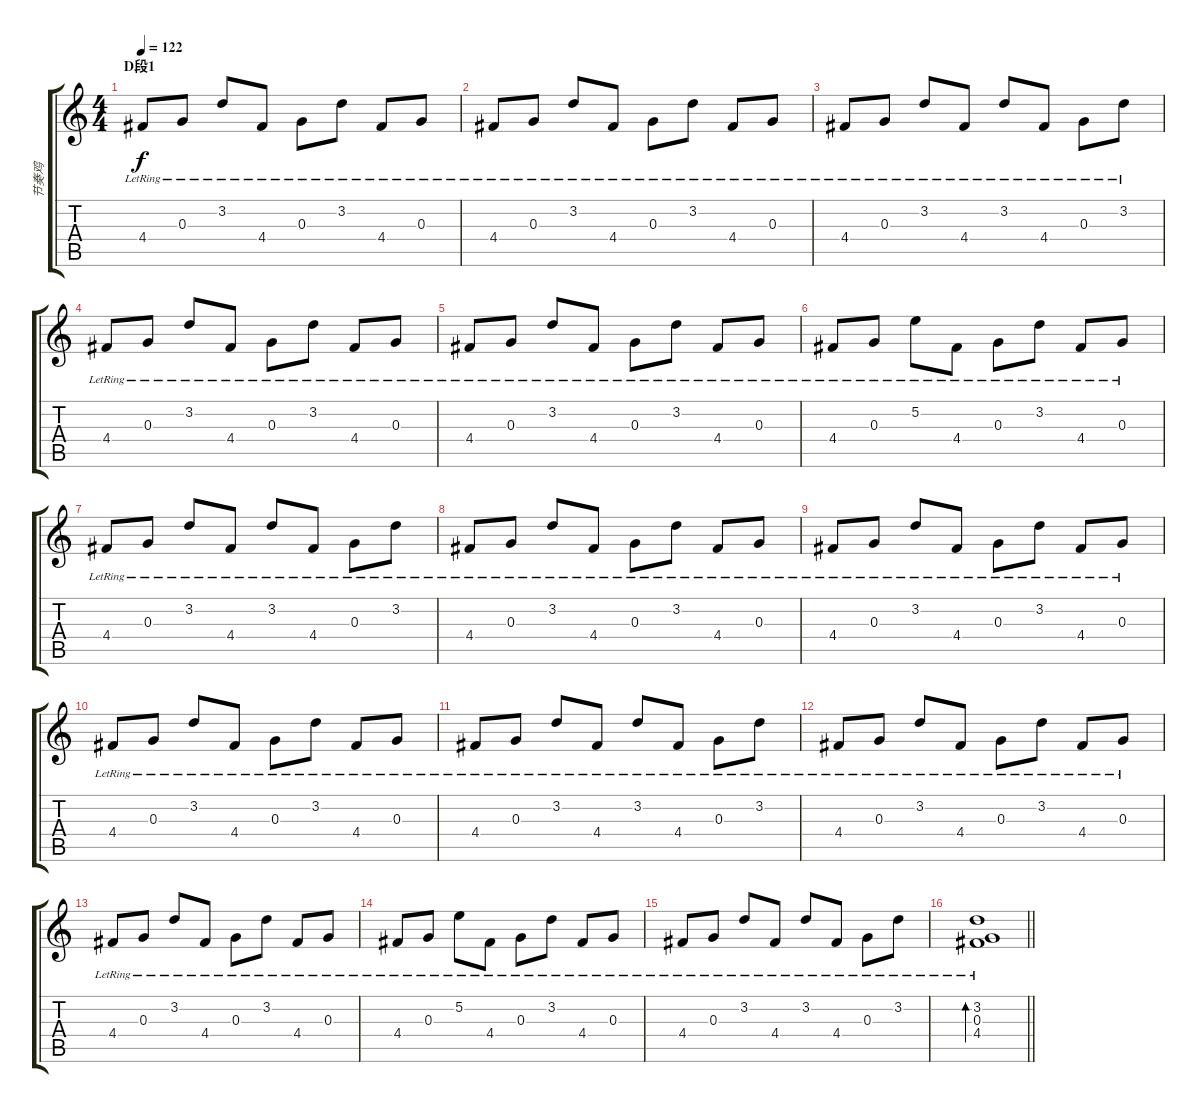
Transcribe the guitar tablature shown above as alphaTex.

\track ("节奏鸡" "节奏鸡") {instrument electricguitarclean}
\staff {score tabs}
\tuning (E4 B3 G3 D3 A2 E2) {hide}
\ts (4 4)
\section ("" "D段1")
\tempo 122
\clef g2
\ks c
4.4{lr}.8{dy f} 0.3{lr}.8 3.2{lr}.8 4.4{lr}.8 0.3{lr}.8 3.2{lr}.8 4.4{lr}.8 0.3{lr}.8 |
4.4{lr}.8 0.3{lr}.8 3.2{lr}.8 4.4{lr}.8 0.3{lr}.8 3.2{lr}.8 4.4{lr}.8 0.3{lr}.8 |
4.4{lr}.8 0.3{lr}.8 3.2{lr}.8 4.4{lr}.8 3.2{lr}.8 4.4{lr}.8 0.3{lr}.8 3.2{lr}.8 |
4.4{lr}.8 0.3{lr}.8 3.2{lr}.8 4.4{lr}.8 0.3{lr}.8 3.2{lr}.8 4.4{lr}.8 0.3{lr}.8 |
4.4{lr}.8 0.3{lr}.8 3.2{lr}.8 4.4{lr}.8 0.3{lr}.8 3.2{lr}.8 4.4{lr}.8 0.3{lr}.8 |
4.4{lr}.8 0.3{lr}.8 5.2{lr}.8 4.4{lr}.8 0.3{lr}.8 3.2{lr}.8 4.4{lr}.8 0.3{lr}.8 |
4.4{lr}.8 0.3{lr}.8 3.2{lr}.8 4.4{lr}.8 3.2{lr}.8 4.4{lr}.8 0.3{lr}.8 3.2{lr}.8 |
4.4{lr}.8 0.3{lr}.8 3.2{lr}.8 4.4{lr}.8 0.3{lr}.8 3.2{lr}.8 4.4{lr}.8 0.3{lr}.8 |
4.4{lr}.8 0.3{lr}.8 3.2{lr}.8 4.4{lr}.8 0.3{lr}.8 3.2{lr}.8 4.4{lr}.8 0.3{lr}.8 |
4.4{lr}.8 0.3{lr}.8 3.2{lr}.8 4.4{lr}.8 0.3{lr}.8 3.2{lr}.8 4.4{lr}.8 0.3{lr}.8 |
4.4{lr}.8 0.3{lr}.8 3.2{lr}.8 4.4{lr}.8 3.2{lr}.8 4.4{lr}.8 0.3{lr}.8 3.2{lr}.8 |
4.4{lr}.8 0.3{lr}.8 3.2{lr}.8 4.4{lr}.8 0.3{lr}.8 3.2{lr}.8 4.4{lr}.8 0.3{lr}.8 |
4.4{lr}.8 0.3{lr}.8 3.2{lr}.8 4.4{lr}.8 0.3{lr}.8 3.2{lr}.8 4.4{lr}.8 0.3{lr}.8 |
4.4{lr}.8 0.3{lr}.8 5.2{lr}.8 4.4{lr}.8 0.3{lr}.8 3.2{lr}.8 4.4{lr}.8 0.3{lr}.8 |
4.4{lr}.8 0.3{lr}.8 3.2{lr}.8 4.4{lr}.8 3.2{lr}.8 4.4{lr}.8 0.3{lr}.8 3.2{lr}.8 |
\barLineRight lightlight
(3.2{lr} 0.3{lr} 4.4{lr}).1{bd 240}
